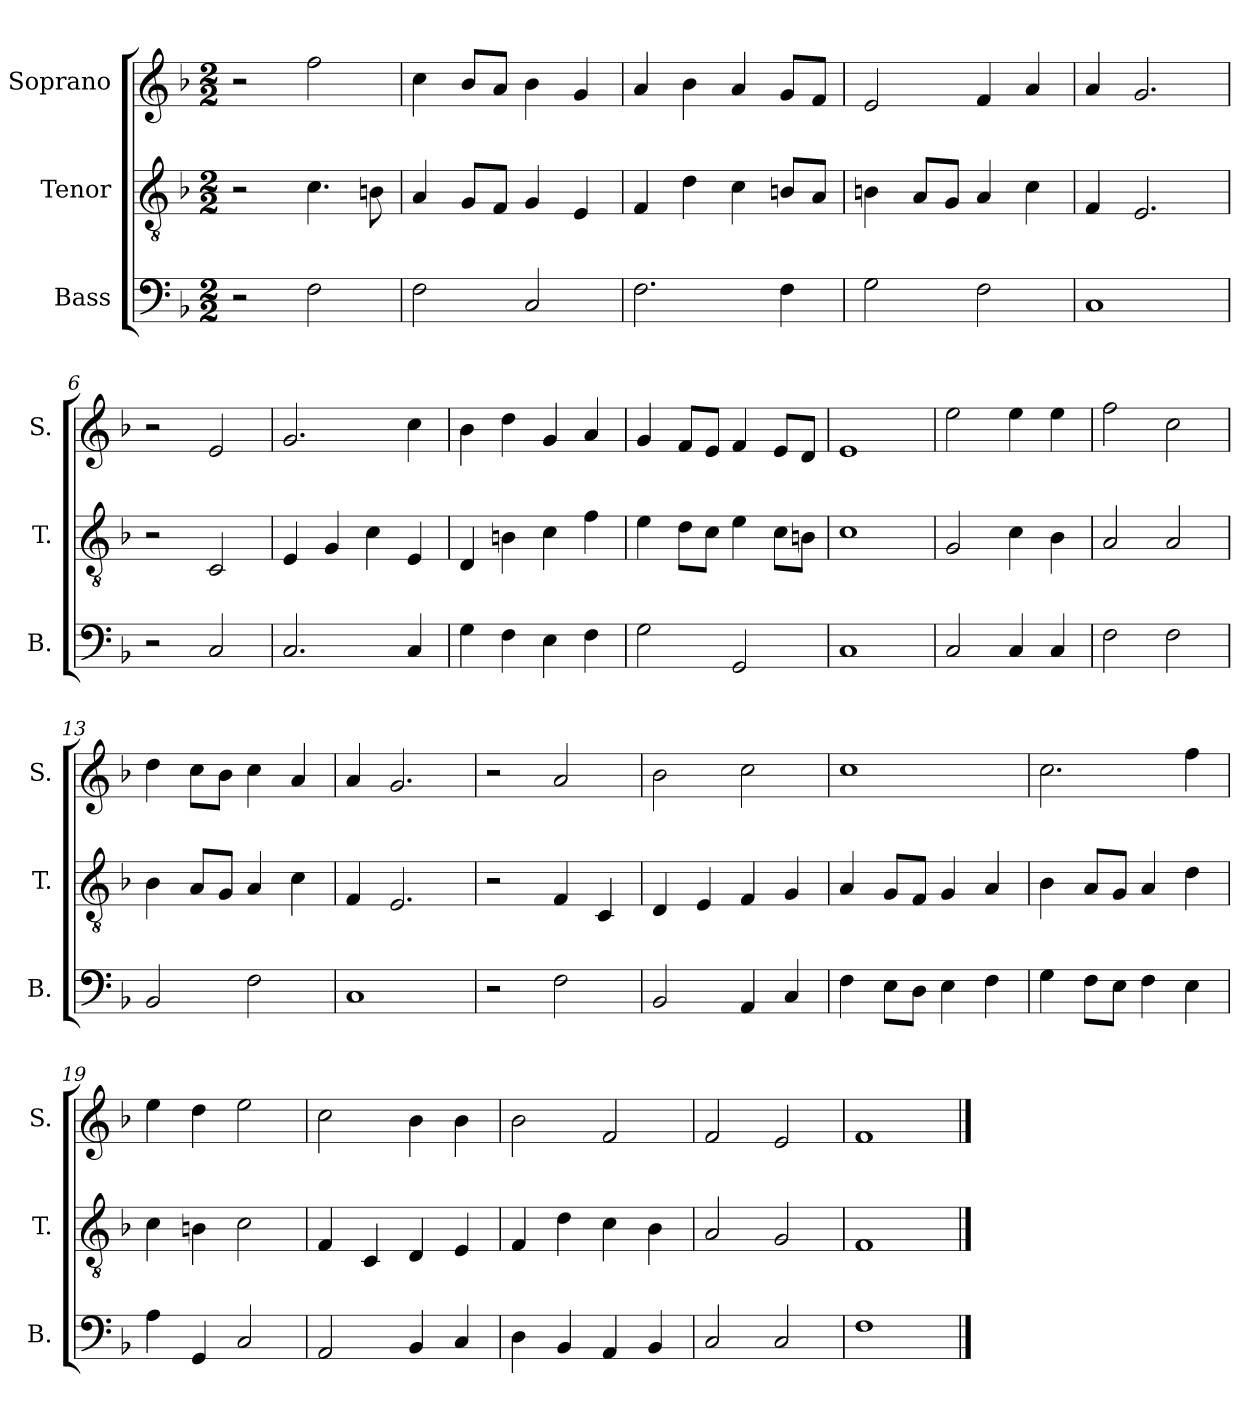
**kern	**kern	**kern
*part3	*part2	*part1
*staff3	*staff2	*staff1
*I"Bass	*I"Tenor	*I"Soprano
*I'B.	*I'T.	*I'S.
*clefF4	*clefGv2	*clefG2
*k[b-]	*k[b-]	*k[b-]
*F:	*F:	*F:
*M2/2	*M2/2	*M2/2
=1	=1	=1
2r	2r	2r
2F\	4.c\	2ff\
.	8Bn\	.
=2	=2	=2
2F\	4A/	4cc\
.	8G/L	8b-/L
.	8F/J	8a/J
2C/	4G/	4b-\
.	4E/	4g/
=3	=3	=3
2.F\	4F/	4a/
.	4d\	4b-\
.	4c\	4a/
4F\	8Bn/L	8g/L
.	8A/J	8f/J
=4	=4	=4
2G\	4Bn\	2e/
.	8A/L	.
.	8G/J	.
2F\	4A/	4f/
.	4c\	4a/
=5	=5	=5
1C	4F/	4a/
.	2.E/	2.g/
=6	=6	=6
2r	2r	2r
2C/	2C/	2e/
=7	=7	=7
2.C/	4E/	2.g/
.	4G/	.
.	4c\	.
4C/	4E/	4cc\
=8	=8	=8
4G\	4D/	4b-\
4F\	4Bn\	4dd\
4E\	4c\	4g/
4F\	4f\	4a/
!!LO:LB:g=z
=9	=9	=9
2G\	4e\	4g/
.	8d\L	8f/L
.	8c\J	8e/J
2GG/	4e\	4f/
.	8c\L	8e/L
.	8Bn\J	8d/J
=10	=10	=10
1C	1c	1e
=11	=11	=11
2C/	2G/	2ee\
4C/	4c\	4ee\
4C/	4B-\	4ee\
=12	=12	=12
2F\	2A/	2ff\
2F\	2A/	2cc\
=13	=13	=13
2BB-/	4B-\	4dd\
.	8A/L	8cc\L
.	8G/J	8b-\J
2F\	4A/	4cc\
.	4c\	4a/
=14	=14	=14
1C	4F/	4a/
.	2.E/	2.g/
=15	=15	=15
2r	2r	2r
2F\	4F/	2a/
.	4C/	.
=16	=16	=16
2BB-/	4D/	2b-\
.	4E/	.
4AA/	4F/	2cc\
4C/	4G/	.
=17	=17	=17
4F\	4A/	1cc
8E\L	8G/L	.
8D\J	8F/J	.
4E\	4G/	.
4F\	4A/	.
!!LO:LB:g=z
=18	=18	=18
4G\	4B-\	2.cc\
8F\L	8A/L	.
8E\J	8G/J	.
4F\	4A/	.
4E\	4d\	4ff\
=19	=19	=19
4A\	4c\	4ee\
4GG/	4Bn\	4dd\
2C/	2c\	2ee\
=20	=20	=20
2AA/	4F/	2cc\
.	4C/	.
4BB-/	4D/	4b-\
4C/	4E/	4b-\
=21	=21	=21
4D\	4F/	2b-\
4BB-/	4d\	.
4AA/	4c\	2f/
4BB-/	4B-\	.
=22	=22	=22
2C/	2A/	2f/
2C/	2G/	2e/
=23	=23	=23
1F	1F	1f
==	==	==
*-	*-	*-
